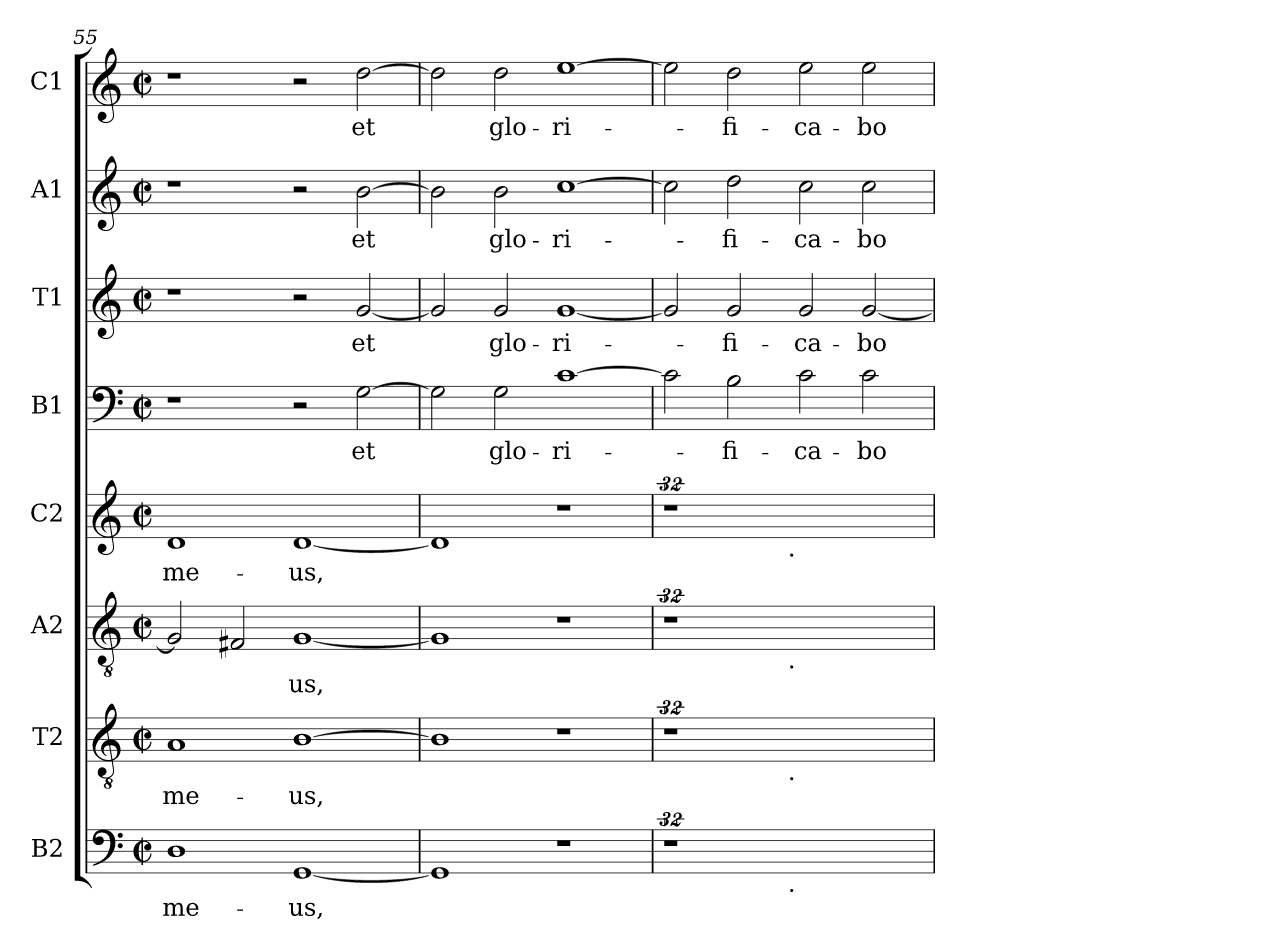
**kern	**text	**kern	**text	**kern	**text	**kern	**text	**kern	**text	**kern	**text	**kern	**text	**kern	**text
*part8	*part8	*part7	*part7	*part6	*part6	*part5	*part5	*part4	*part4	*part3	*part3	*part2	*part2	*part1	*part1
*staff8	*staff8	*staff7	*staff7	*staff6	*staff6	*staff5	*staff5	*staff4	*staff4	*staff3	*staff3	*staff2	*staff2	*staff1	*staff1
*I"B2	*	*I"T2	*	*I"A2	*	*I"C2	*	*I"B1	*	*I"T1	*	*I"A1	*	*I"C1	*
*I'B2	*	*I'T2	*	*I'A2	*	*I'C2	*	*I'B1	*	*I'T1	*	*I'A1	*	*I'C1	*
*clefF4	*	*clefGv2	*	*clefGv2	*	*clefG2	*	*clefF4	*	*clefG2	*	*clefG2	*	*clefG2	*
*k[]	*	*k[]	*	*k[]	*	*k[]	*	*k[]	*	*k[]	*	*k[]	*	*k[]	*
*C:	*	*C:	*	*C:	*	*C:	*	*C:	*	*C:	*	*C:	*	*C:	*
*M2/2	*	*M2/2	*	*M2/2	*	*M2/2	*	*M2/2	*	*M2/2	*	*M2/2	*	*M2/2	*
*met(c|)	*	*met(c|)	*	*met(c|)	*	*met(c|)	*	*met(c|)	*	*met(c|)	*	*met(c|)	*	*met(c|)	*
=55	=55	=55	=55	=55	=55	=55	=55	=55	=55	=55	=55	=55	=55	=55	=55
!	!LO:LY:b	!	!LO:LY:b	!	!	!	!LO:LY:b	!	!	!	!	!	!	!	!
1D	me-	1A	me-	2G/]	.	1d	me-	1r	.	1r	.	1r	.	1r	.
.	.	.	.	2F#X/	.	.	.	.	.	.	.	.	.	.	.
!	!LO:LY:b	!	!LO:LY:b	!	!LO:LY:b	!	!LO:LY:b	!	!	!	!	!	!	!	!
[<1GG	-us,	[>1B	-us,	[<1G	-us,	[<1d	-us,	2r	.	2r	.	2r	.	2r	.
!	!	!	!	!	!	!	!	!	!LO:LY:b	!	!LO:LY:b	!	!LO:LY:b	!	!LO:LY:b
.	.	.	.	.	.	.	.	[>2G\	et	[<2g/	et	[>2b\	et	[>2dd\	et
=56	=56	=56	=56	=56	=56	=56	=56	=56	=56	=56	=56	=56	=56	=56	=56
1GG]	.	1B]	.	1G]	.	1d]	.	2G\]	.	2g/]	.	2b\]	.	2dd\]	.
!	!	!	!	!	!	!	!	!	!LO:LY:b	!	!LO:LY:b	!	!LO:LY:b	!	!LO:LY:b
.	.	.	.	.	.	.	.	2G\	glo-	2g/	glo-	2b\	glo-	2dd\	glo-
!	!	!	!	!	!	!	!	!	!LO:LY:b	!	!LO:LY:b	!	!LO:LY:b	!	!LO:LY:b
1r	.	1r	.	1r	.	1r	.	[>1c	-ri-	[<1g	-ri-	[>1cc	-ri-	[>1ee	-ri-
=57	=57	=57	=57	=57	=57	=57	=57	=57	=57	=57	=57	=57	=57	=57	=57
32%31r	.	32%31r	.	32%31r	.	32%31r	.	2c\]	.	2g/]	.	2cc\]	.	2ee\]	.
!	!	!	!	!	!	!	!	!	!LO:LY:b	!	!LO:LY:b	!	!LO:LY:b	!	!LO:LY:b
.	.	.	.	.	.	.	.	2B\	-fi-	2g/	-fi-	2dd\	-fi-	2dd\	-fi-
!	!	!	!	!	!	!LO:TX:b:t=.	!	!	!	!	!	!	!	!	!
!	!	!	!	!LO:TX:b:t=.	!	!	!	!	!	!	!	!	!	!	!
!	!	!LO:TX:b:t=.	!	!	!	!	!	!	!	!	!	!	!	!	!
!LO:TX:b:t=.	!	!	!	!	!	!	!	!	!	!	!	!	!	!	!
1ryy	.	1ryy	.	1ryy	.	1ryy	.	.	.	.	.	.	.	.	.
!	!	!	!	!	!	!	!	!	!LO:LY:b	!	!LO:LY:b	!	!LO:LY:b	!	!LO:LY:b
.	.	.	.	.	.	.	.	2c\	-ca-	2g/	-ca-	2cc\	-ca-	2ee\	-ca-
!	!	!	!	!	!	!	!	!	!LO:LY:b	!	!LO:LY:b	!	!LO:LY:b	!	!LO:LY:b
.	.	.	.	.	.	.	.	2c\	-bo	[>2g/	-bo	2cc\	-bo	2ee\	-bo
32ryy	.	32ryy	.	32ryy	.	32ryy	.	.	.	.	.	.	.	.	.
=	=	=	=	=	=	=	=	=	=	=	=	=	=	=	=
*-	*-	*-	*-	*-	*-	*-	*-	*-	*-	*-	*-	*-	*-	*-	*-
